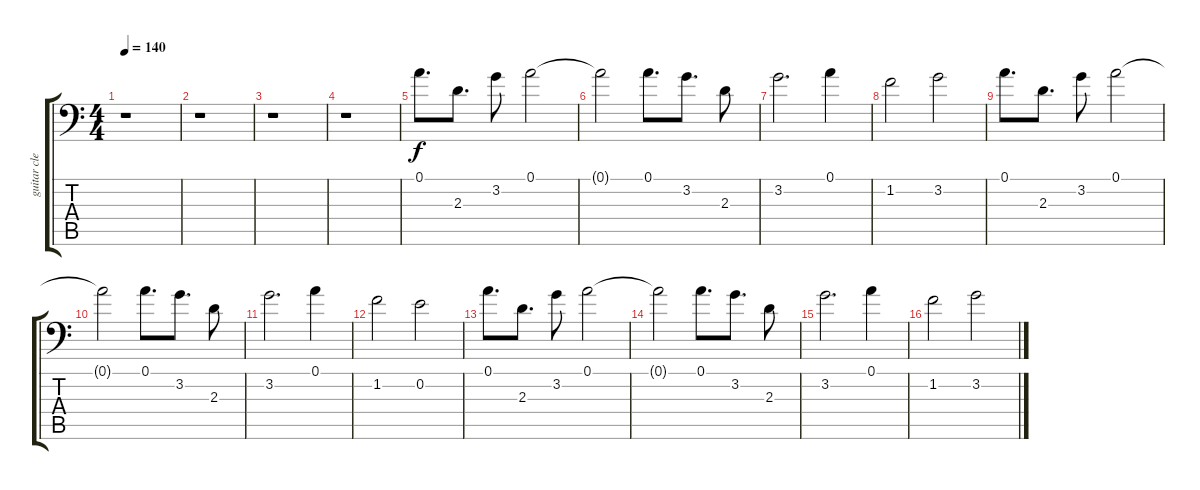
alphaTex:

\track ("guitar clean" "guitar cle") {instrument electricguitarclean}
\staff {score tabs}
\tuning (A3 E3 C3 G2 D2 G1) {hide}
\ts (4 4)
\tempo 140
\clef f4
\ks c
r.1{dy f instrument electricguitarclean} |
r.1 |
r.1 |
r.1 |
0.1.8{d} 2.3.8{d} 3.2.8 0.1.2 |
0.1{t}.2 0.1.8{d} 3.2.8{d} 2.3.8 |
3.2.2{d} 0.1.4 |
1.2.2 3.2.2 |
0.1.8{d} 2.3.8{d} 3.2.8 0.1.2 |
0.1{t}.2 0.1.8{d} 3.2.8{d} 2.3.8 |
3.2.2{d} 0.1.4 |
1.2.2 0.2.2 |
0.1.8{d} 2.3.8{d} 3.2.8 0.1.2 |
0.1{t}.2 0.1.8{d} 3.2.8{d} 2.3.8 |
3.2.2{d} 0.1.4 |
1.2.2 3.2.2
